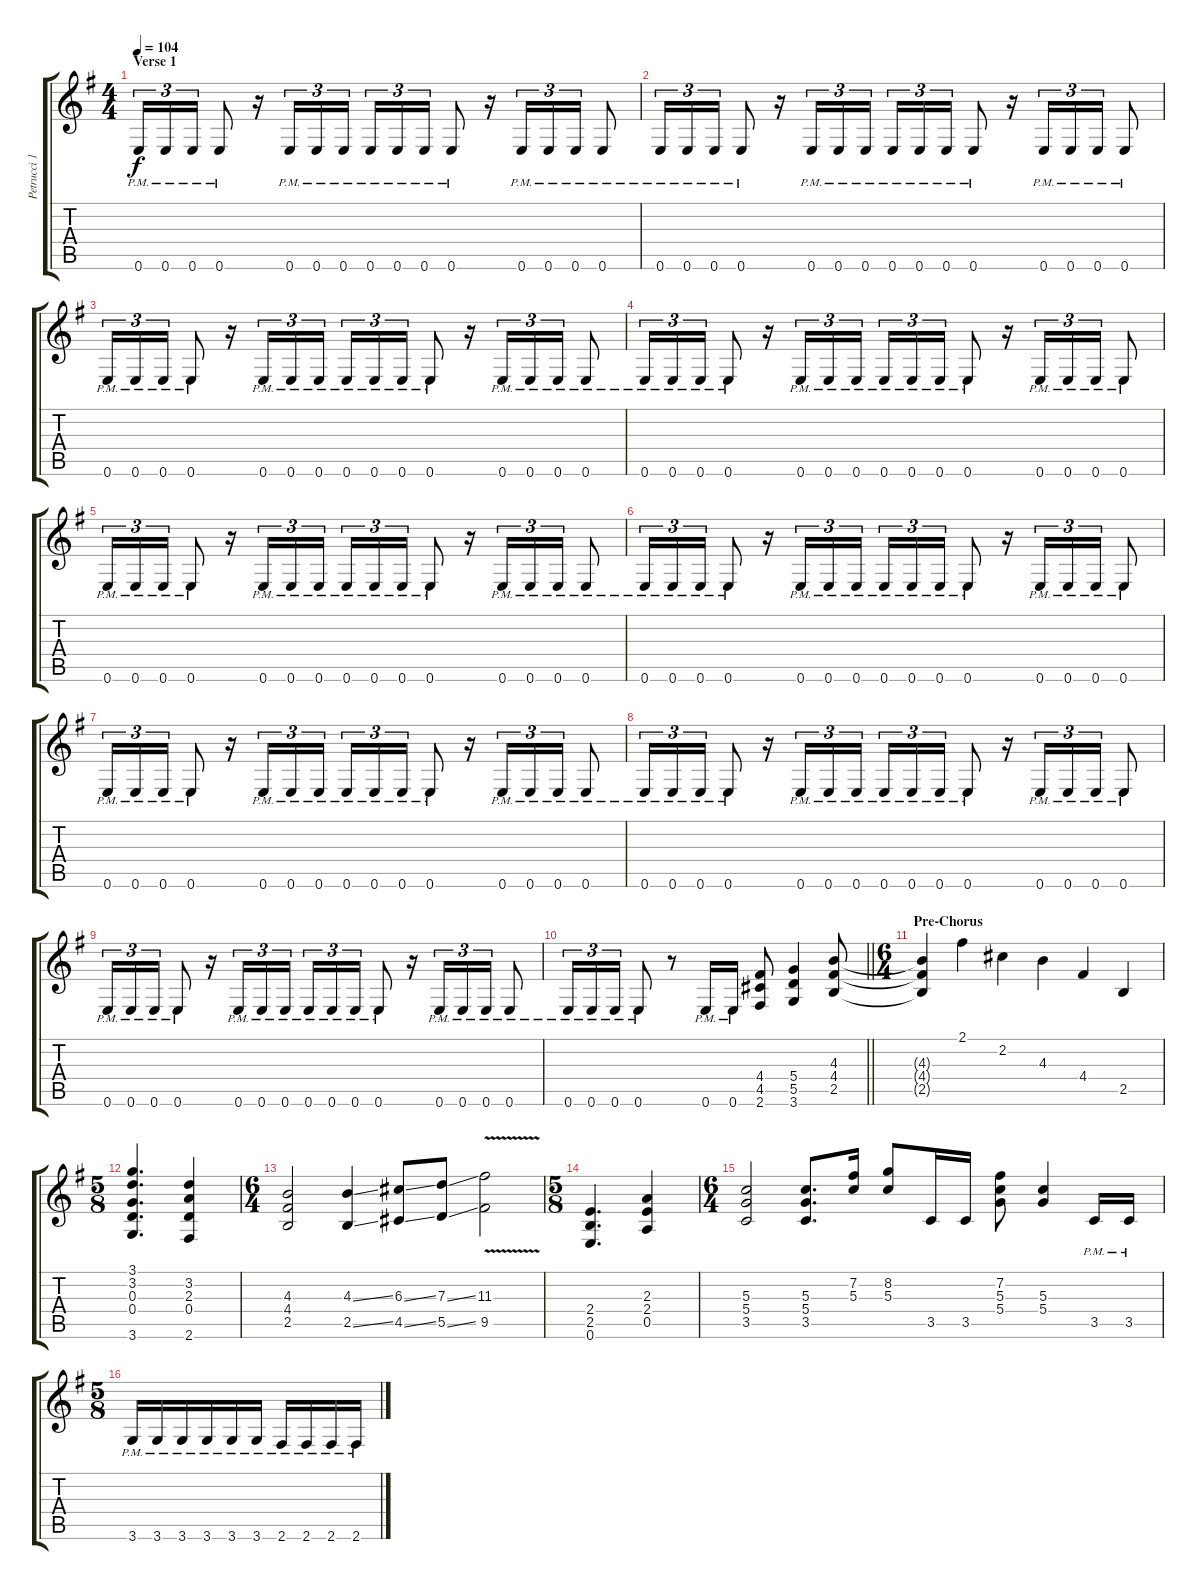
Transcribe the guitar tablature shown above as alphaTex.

\track ("Petrucci 1" "Petrucci 1") {instrument overdrivenguitar}
\staff {score tabs}
\tuning (E4 B3 G3 D3 A2 E2) {hide}
\ts (4 4)
\section ("" "Verse 1")
\tempo 104
\clef g2
\ks eminor
0.6{pm}.16{tu (3 2) dy f} 0.6{pm}.16{tu (3 2)} 0.6{pm}.16{tu (3 2)} 0.6{pm}.8 r.16 0.6{pm}.16{tu (3 2)} 0.6{pm}.16{tu (3 2)} 0.6{pm}.16{tu (3 2) beam splitsecondary} 0.6{pm}.16{tu (3 2)} 0.6{pm}.16{tu (3 2)} 0.6{pm}.16{tu (3 2)} 0.6{pm}.8 r.16 0.6{pm}.16{tu (3 2)} 0.6{pm}.16{tu (3 2)} 0.6{pm}.16{tu (3 2)} 0.6{pm}.8 |
0.6{pm}.16{tu (3 2)} 0.6{pm}.16{tu (3 2)} 0.6{pm}.16{tu (3 2)} 0.6{pm}.8 r.16 0.6{pm}.16{tu (3 2)} 0.6{pm}.16{tu (3 2)} 0.6{pm}.16{tu (3 2) beam splitsecondary} 0.6{pm}.16{tu (3 2)} 0.6{pm}.16{tu (3 2)} 0.6{pm}.16{tu (3 2)} 0.6{pm}.8 r.16 0.6{pm}.16{tu (3 2)} 0.6{pm}.16{tu (3 2)} 0.6{pm}.16{tu (3 2)} 0.6{pm}.8 |
0.6{pm}.16{tu (3 2)} 0.6{pm}.16{tu (3 2)} 0.6{pm}.16{tu (3 2)} 0.6{pm}.8 r.16 0.6{pm}.16{tu (3 2)} 0.6{pm}.16{tu (3 2)} 0.6{pm}.16{tu (3 2) beam splitsecondary} 0.6{pm}.16{tu (3 2)} 0.6{pm}.16{tu (3 2)} 0.6{pm}.16{tu (3 2)} 0.6{pm}.8 r.16 0.6{pm}.16{tu (3 2)} 0.6{pm}.16{tu (3 2)} 0.6{pm}.16{tu (3 2)} 0.6{pm}.8 |
0.6{pm}.16{tu (3 2)} 0.6{pm}.16{tu (3 2)} 0.6{pm}.16{tu (3 2)} 0.6{pm}.8 r.16 0.6{pm}.16{tu (3 2)} 0.6{pm}.16{tu (3 2)} 0.6{pm}.16{tu (3 2) beam splitsecondary} 0.6{pm}.16{tu (3 2)} 0.6{pm}.16{tu (3 2)} 0.6{pm}.16{tu (3 2)} 0.6{pm}.8 r.16 0.6{pm}.16{tu (3 2)} 0.6{pm}.16{tu (3 2)} 0.6{pm}.16{tu (3 2)} 0.6{pm}.8 |
0.6{pm}.16{tu (3 2)} 0.6{pm}.16{tu (3 2)} 0.6{pm}.16{tu (3 2)} 0.6{pm}.8 r.16 0.6{pm}.16{tu (3 2)} 0.6{pm}.16{tu (3 2)} 0.6{pm}.16{tu (3 2) beam splitsecondary} 0.6{pm}.16{tu (3 2)} 0.6{pm}.16{tu (3 2)} 0.6{pm}.16{tu (3 2)} 0.6{pm}.8 r.16 0.6{pm}.16{tu (3 2)} 0.6{pm}.16{tu (3 2)} 0.6{pm}.16{tu (3 2)} 0.6{pm}.8 |
0.6{pm}.16{tu (3 2)} 0.6{pm}.16{tu (3 2)} 0.6{pm}.16{tu (3 2)} 0.6{pm}.8 r.16 0.6{pm}.16{tu (3 2)} 0.6{pm}.16{tu (3 2)} 0.6{pm}.16{tu (3 2) beam splitsecondary} 0.6{pm}.16{tu (3 2)} 0.6{pm}.16{tu (3 2)} 0.6{pm}.16{tu (3 2)} 0.6{pm}.8 r.16 0.6{pm}.16{tu (3 2)} 0.6{pm}.16{tu (3 2)} 0.6{pm}.16{tu (3 2)} 0.6{pm}.8 |
0.6{pm}.16{tu (3 2)} 0.6{pm}.16{tu (3 2)} 0.6{pm}.16{tu (3 2)} 0.6{pm}.8 r.16 0.6{pm}.16{tu (3 2)} 0.6{pm}.16{tu (3 2)} 0.6{pm}.16{tu (3 2) beam splitsecondary} 0.6{pm}.16{tu (3 2)} 0.6{pm}.16{tu (3 2)} 0.6{pm}.16{tu (3 2)} 0.6{pm}.8 r.16 0.6{pm}.16{tu (3 2)} 0.6{pm}.16{tu (3 2)} 0.6{pm}.16{tu (3 2)} 0.6{pm}.8 |
0.6{pm}.16{tu (3 2)} 0.6{pm}.16{tu (3 2)} 0.6{pm}.16{tu (3 2)} 0.6{pm}.8 r.16 0.6{pm}.16{tu (3 2)} 0.6{pm}.16{tu (3 2)} 0.6{pm}.16{tu (3 2) beam splitsecondary} 0.6{pm}.16{tu (3 2)} 0.6{pm}.16{tu (3 2)} 0.6{pm}.16{tu (3 2)} 0.6{pm}.8 r.16 0.6{pm}.16{tu (3 2)} 0.6{pm}.16{tu (3 2)} 0.6{pm}.16{tu (3 2)} 0.6{pm}.8 |
0.6{pm}.16{tu (3 2)} 0.6{pm}.16{tu (3 2)} 0.6{pm}.16{tu (3 2)} 0.6{pm}.8 r.16 0.6{pm}.16{tu (3 2)} 0.6{pm}.16{tu (3 2)} 0.6{pm}.16{tu (3 2) beam splitsecondary} 0.6{pm}.16{tu (3 2)} 0.6{pm}.16{tu (3 2)} 0.6{pm}.16{tu (3 2)} 0.6{pm}.8 r.16 0.6{pm}.16{tu (3 2)} 0.6{pm}.16{tu (3 2)} 0.6{pm}.16{tu (3 2)} 0.6{pm}.8 |
\barLineRight lightlight
0.6{pm}.16{tu (3 2)} 0.6{pm}.16{tu (3 2)} 0.6{pm}.16{tu (3 2)} 0.6{pm}.8 r.8 0.6{pm}.16 0.6{pm}.16 (4.4 4.5 2.6).8 (5.4 5.5 3.6).4 (4.3 4.4 2.5).8 |
\ts (6 4)
\section ("" "Pre-Chorus")
(4.3{t} 4.4{t} 2.5{t}).4 2.1.4 2.2.4 4.3.4 4.4.4 2.5.4 |
\ts (5 8)
(3.1 3.2 0.3 0.4 3.6).4{d} (3.2 2.3 0.4 2.6).4 |
\ts (6 4)
(4.3 4.4 2.5).2 (4.3{ss} 2.5{ss}).4 (6.3{ss} 4.5{ss}).8 (7.3{ss} 5.5{ss}).8 (11.3{v} 9.5{v}).2 |
\ts (5 8)
(2.4 2.5 0.6).4{d} (2.3 2.4 0.5).4 |
\ts (6 4)
(5.3 5.4 3.5).2 (5.3 5.4 3.5).8{d} (7.2 5.3).16 (8.2 5.3).8 3.5.16 3.5.16 (7.2 5.3 5.4).8 (5.3 5.4).4 3.5{pm}.16 3.5{pm}.16 |
\ts (5 8)
3.6{pm}.16 3.6{pm}.16 3.6{pm}.16 3.6{pm}.16 3.6{pm}.16 3.6{pm}.16 2.6{pm}.16 2.6{pm}.16 2.6{pm}.16 2.6{pm}.16
